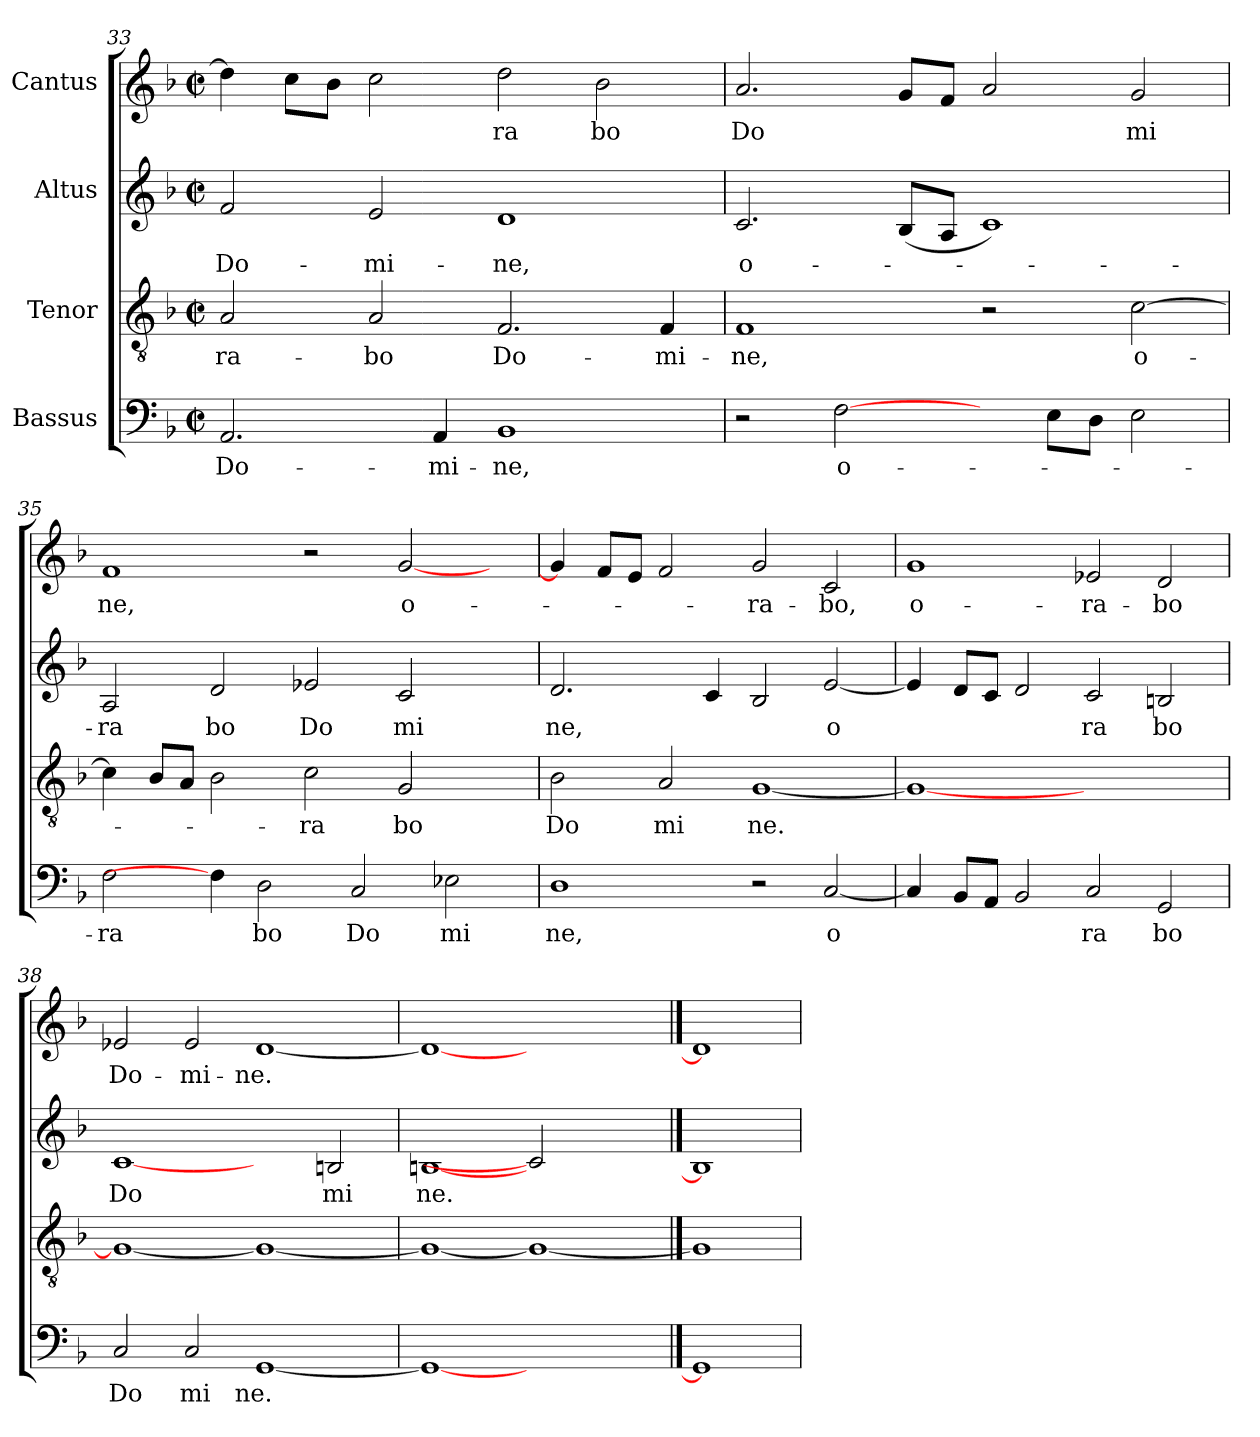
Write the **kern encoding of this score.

**kern	**text	**kern	**text	**kern	**text	**kern	**text
*part4	*part4	*part3	*part3	*part2	*part2	*part1	*part1
*staff4	*staff4	*staff3	*staff3	*staff2	*staff2	*staff1	*staff1
*I"Bassus	*	*I"Tenor	*	*I"Altus	*	*I"Cantus	*
*clefF4	*	*clefGv2	*	*clefG2	*	*clefG2	*
*k[b-]	*	*k[b-]	*	*k[b-]	*	*k[b-]	*
*F:	*	*F:	*	*F:	*	*F:	*
*M2/2	*	*M2/2	*	*M2/2	*	*M2/2	*
*met(c|)	*	*met(c|)	*	*met(c|)	*	*met(c|)	*
=33	=33	=33	=33	=33	=33	=33	=33
!	!LO:LY:b	!	!LO:LY:b	!	!LO:LY:b	!	!
2.AA/	Do-	2A/	-ra-	2f/	Do-	4dd\]	.
.	.	.	.	.	.	8cc\L	.
.	.	.	.	.	.	8b-\J	.
!	!	!	!LO:LY:b	!	!LO:LY:b	!	!
.	.	2A/	-bo	2e/	-mi-	2cc\	.
!	!LO:LY:b	!	!	!	!	!	!
4AA/	-mi-	.	.	.	.	.	.
!	!LO:LY:b	!	!LO:LY:b	!	!LO:LY:b	!	!LO:LY:b
1BB-	-ne,	2.F/	Do-	1d	-ne,	2dd\	ra
!	!	!	!	!	!	!	!LO:LY:b
.	.	.	.	.	.	2b-\	bo
!	!	!	!LO:LY:b	!	!	!	!
.	.	4F/	-mi-	.	.	.	.
=34	=34	=34	=34	=34	=34	=34	=34
!	!	!	!LO:LY:b	!	!LO:LY:b	!	!LO:LY:b
2r	.	1F	-ne,	2.c/	o-	2.a/	Do
!	!LO:LY:b	!	!	!	!	!	!
[2F\	o-	.	.	.	.	.	.
.	.	.	.	(>8B-/L	.	8g/L	.
.	.	.	.	8A/J	.	8f/J	.
4ryy	.	2r	.	1c)	.	2a/	.
8E\L	.	.	.	.	.	.	.
8D\J	.	.	.	.	.	.	.
!	!	!	!LO:LY:b	!	!	!	!LO:LY:b
2E\	.	[<2c\	o-	.	.	2g/	mi
!!LO:PB:g=z
=35	=35	=35	=35	=35	=35	=35	=35
!	!LO:LY:b	!	!	!	!LO:LY:b	!	!LO:LY:b
2F\	-ra	4c\]	.	2A/	-ra	1f	ne,
.	.	8B-/L	.	.	.	.	.
.	.	8A/J	.	.	.	.	.
!	!	!	!	!	!LO:LY:b	!	!
4F\]	.	2B-\	.	2d/	bo	.	.
!	!LO:LY:b	!	!	!	!	!	!
2D\	bo	.	.	.	.	.	.
!	!	!	!LO:LY:b	!	!LO:LY:b	!	!
.	.	2c\	-ra	2e-X/	Do	2r	.
!	!LO:LY:b	!	!	!	!	!	!
2C/	Do	.	.	.	.	.	.
!	!	!	!LO:LY:b	!	!LO:LY:b	!	!LO:LY:b
.	.	2G/	bo	2c/	mi	[<2g/	o-
!	!LO:LY:b	!	!	!	!	!	!
2E-X\	mi	.	.	.	.	.	.
.	.	4ryy	.	4ryy	.	4ryy	.
=36	=36	=36	=36	=36	=36	=36	=36
!	!LO:LY:b	!	!LO:LY:b	!	!LO:LY:b	!	!
1D	ne,	2B-\	Do	2.d/	ne,	4g/]	.
.	.	.	.	.	.	8f/L	.
.	.	.	.	.	.	8e/J	.
!	!	!	!LO:LY:b	!	!	!	!
.	.	2A/	mi	.	.	2f/	.
.	.	.	.	4c/	.	.	.
!	!	!	!LO:LY:b	!	!	!	!LO:LY:b
2r	.	[<1G	ne.	2B-/	.	2g/	-ra-
!	!LO:LY:b	!	!	!	!LO:LY:b	!	!LO:LY:b
[<2C/	o	.	.	[<2e/	o	2c/	-bo,
=37	=37	=37	=37	=37	=37	=37	=37
!	!	!	!	!	!	!	!LO:LY:b
4C/]	.	1G_	.	4e/]	.	1g	o-
8BB-/L	.	.	.	8d/L	.	.	.
8AA/J	.	.	.	8c/J	.	.	.
2BB-/	.	.	.	2d/	.	.	.
!	!LO:LY:b	!	!	!	!LO:LY:b	!	!LO:LY:b
2C/	ra	1ryy	.	2c/	ra	2e-X/	-ra-
!	!LO:LY:b	!	!	!	!LO:LY:b	!	!LO:LY:b
2GG/	bo	.	.	2Bn/	bo	2d/	-bo
=38	=38	=38	=38	=38	=38	=38	=38
!	!LO:LY:b	!	!	!	!LO:LY:b	!	!LO:LY:b
2C/	Do	1G_	.	[1c	Do	2e-X/	Do-
!	!LO:LY:b	!	!	!	!	!	!LO:LY:b
2C/	mi	.	.	.	.	2e-/	-mi-
!	!LO:LY:b	!	!	!	!	!	!LO:LY:b
[<1GG	ne.	1G_	.	2ryy	.	[<1d	-ne.
!	!	!	!	!	!LO:LY:b	!	!
.	.	.	.	2Bn/	mi	.	.
=39	=39	=39	=39	=39	=39	=39	=39
!	!	!	!	!	!LO:LY:b	!	!
1GG_	.	1G_	.	[1Bn	ne.	1d_	.
1ryy	.	1G_	.	2c]	.	1ryy	.
.	.	.	.	2ryy	.	.	.
==40	==40	==40	==40	==40	==40	==40	==40
1GG]	.	1G]	.	1B]	.	1d]	.
=	=	=	=	=	=	=	=
*-	*-	*-	*-	*-	*-	*-	*-
